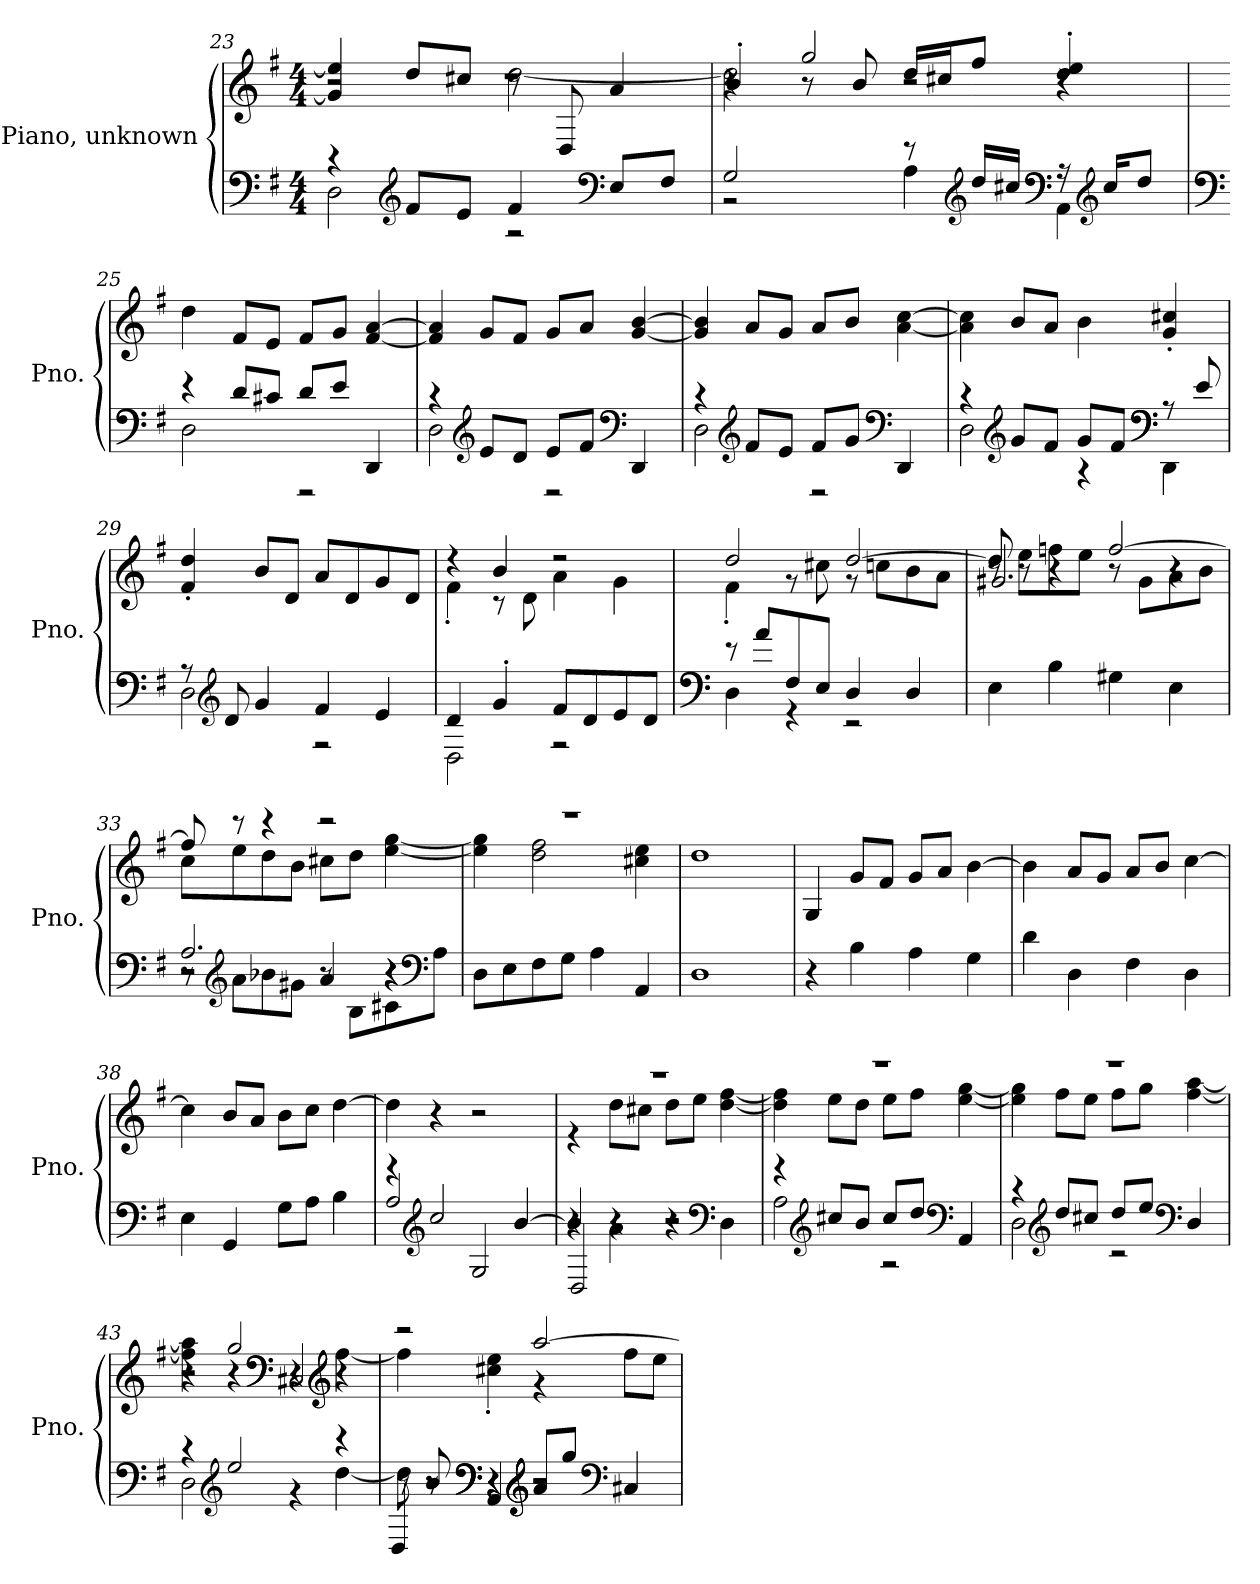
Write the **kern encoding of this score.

**kern	**kern
*part1	*part1
*staff2	*staff1
*I"Piano, unknown	*
*I'Pno.	*
*clefF4	*clefG2
*k[f#]	*k[f#]
*M4/4	*M4/4
=23	=23
*^	*^
*	*	*	*^
4r	2D\	1r	2r	4g/] 4ee/]
*clefG2	*	*	*	*
8f#/L	.	.	.	8dd/L
8e/J	.	.	.	8cc#X/J
4f#/	2r	.	[2dd\	8r
.	.	.	.	8D/
*clefF4	*	*	*	*
8E/L	.	.	.	4a/
8F#/J	.	.	.	.
!!LO:LB:g=z	!!	!!
=24	=24	=24	=24	=24
2G/	2r	4r	2dd\]	4b'/
.	.	2gg/	.	8r
.	.	.	.	8b/
8r	4A\	.	2r	16dd/LL
.	.	.	.	16cc#X/J
*clefG2	*	*	*	*
16dd/LL	.	.	.	8ff#/J
16cc#X/JJ	.	.	.	.
*clefF4	*	*	*	*
16r	4AA\	4r	.	4dd/' 4ee/'
*clefG2	*	*	*	*
16cc#/KL	.	.	.	.
8dd/J	.	.	.	.
*	*	*v	*v	*v
=25	=25	=25
*clefF4	*	*
4r	2D\	4dd\
8d/L	.	8f#/L
8c#X/J	.	8e/J
8d/L	2r	8f#/L
8e/J	.	8g/J
4DD/	.	[4f#/ [4a/
=26	=26	=26
4r	2D\	4f#/] 4a/]
*clefG2	*	*
8e/L	.	8g/L
8d/J	.	8f#/J
8e/L	2r	8g/L
8f#/J	.	8a/J
*clefF4	*	*
4DD/	.	[4g/ [4b/
!!LO:LB:g=z
=27	=27	=27
4r	2D\	4g/] 4b/]
*clefG2	*	*
8f#/L	.	8a/L
8e/J	.	8g/J
8f#/L	2r	8a/L
8g/J	.	8b/J
*clefF4	*	*
4DD/	.	[4a\ [4cc\
=28	=28	=28
4r	2D\	4a\] 4cc\]
*clefG2	*	*
8g/L	.	8b/L
8f#/J	.	8a/J
8g/L	4r	4b\
8f#/J	.	.
*clefF4	*	*
8r	4DD\	4g/' 4cc#X/'
8e/	.	.
=29	=29	=29
8r	2D\	4f#/' 4dd/'
*clefG2	*	*
8d/	.	.
4g/	.	8b/L
.	.	8d/J
4f#/	2r	8a/L
.	.	8d/
4e/	.	8g/
.	.	8d/J
=30	=30	=30
*	*	*^
4d/	2D\	4r	4f#'\
4g'/	.	4b/	8r
.	.	.	8d\
8f#/L	2r	2r	4a\
8d/	.	.	.
8e/	.	.	4g\
8d/J	.	.	.
!!LO:LB:g=z	!!
=31	=31	=31	=31
*clefF4	*	*	*
8r	4D\	2dd/	4f#'\
8a/L	.	.	.
8F#/	4r	.	8r
8E/J	.	.	8cc#X\
4D/	2r	[2dd/	8r
.	.	.	8ccn\L
4D/	.	.	8b\
.	.	.	8a\J
*v	*v	*	*
=32	=32	=32
*	*	*^
4E\	8dd/]	8r	2.g#X/
.	8r	8ee\L	.
4B\	4r	8ffn\	.
.	.	8ee\J	.
4G#X\	[2ff/	8r	.
.	.	8g#\L	.
4E\	.	8a\	4r
.	.	8b\J	.
*	*	*v	*v
=33	=33	=33
*^	*	*
*	*^	*	*
2r	8r	2.A/	8ff/]	8cc\L
*clefG2	*	*	*	*
.	8a\L	.	8r	8ee\
.	8b-X\	.	4r	8dd\
.	8g#X\J	.	.	8b\J
4a/	8r	.	2r	8cc#X\L
.	8B\L	.	.	8dd\J
4r	8c#X\	4r	.	[4ee\ [4gg\
*clefF4	*	*	*	*
.	8A\J	.	.	.
*v	*v	*v	*	*
=34	=34	=34
8D\L	1r	4ee\] 4gg\]
8E\	.	.
8F#\	.	2dd\ 2ff#\
8G\J	.	.
4A\	.	.
4AA/	.	4cc#X\ 4ee\
*	*v	*v
=35	=35
1D	1dd
!!LO:LB:g=z
=36	=36
4r	4G/
4B\	8g/L
.	8f#/J
4A\	8g/L
.	8a/J
4G\	[4b\
=37	=37
4d\	4b\]
4D\	8a/L
.	8g/J
4F#\	8a/L
.	8b/J
4D\	[4cc\
=38	=38
4E\	4cc\]
4GG/	8b/L
.	8a/J
8G\L	8b\L
8A\J	8cc\J
4B\	[4dd\
=39	=39
*^	*
4r	2A/	4dd\]
*clefG2	*	*
2cc/	.	4r
.	2G/	2r
[4b/	.	.
=40	=40	=40
*	*^	*^
4b/]	4r	2D/	1r	4r
4r	4a\	.	.	8dd\L
.	.	.	.	8cc#X\J
2r	4r	2r	.	8dd\L
.	.	.	.	8ee\J
*clefF4	*	*	*	*
.	4D\	.	.	[4dd\ [4ff#\
*	*v	*v	*	*
!!LO:LB:g=z	!!
=41	=41	=41	=41
4r	2A\	1r	4dd\] 4ff#\]
*clefG2	*	*	*
8cc#X/L	.	.	8ee\L
8b/J	.	.	8dd\J
8cc#/L	2r	.	8ee\L
8dd/J	.	.	8ff#\J
*clefF4	*	*	*
4AA/	.	.	[4ee\ [4gg\
=42	=42	=42	=42
4r	2D\	1r	4ee\] 4gg\]
*clefG2	*	*	*
8dd/L	.	.	8ff#\L
8cc#X/J	.	.	8ee\J
8dd/L	2r	.	8ff#\L
8ee/J	.	.	8gg\J
*clefF4	*	*	*
4D/	.	.	[4ff#\ [4aa\
=43	=43	=43	=43
*	*	*	*^
4r	2D\	4r	4ff#\] 4aa\]	2r
*clefG2	*	*	*	*
2ee/	.	2gg/	4r	.
*	*	*clefF4	*	*
.	4r	.	4r	2C#X/
*	*	*clefG2	*	*
4r	[4dd\	4r	[4ff#\	.
*	*	*	*v	*v
!!LO:PB:g=z
=44	=44	=44	=44
*	*^	*	*
8r	8dd\]	4D/	2r	4ff#\]
8b/	8r	.	.	.
*clefF4	*	*	*	*
4AA/	4r	4r	.	4cc#X\' 4ee\'
*clefG2	*	*	*	*
8a/L	2r	2r	[2aa/	4r
8gg/J	.	.	.	.
*clefF4	*	*	*	*
4C#X/	.	.	.	8ff#\L
.	.	.	.	8ee\J
*v	*v	*v	*	*
*	*v	*v
=	=
*-	*-
